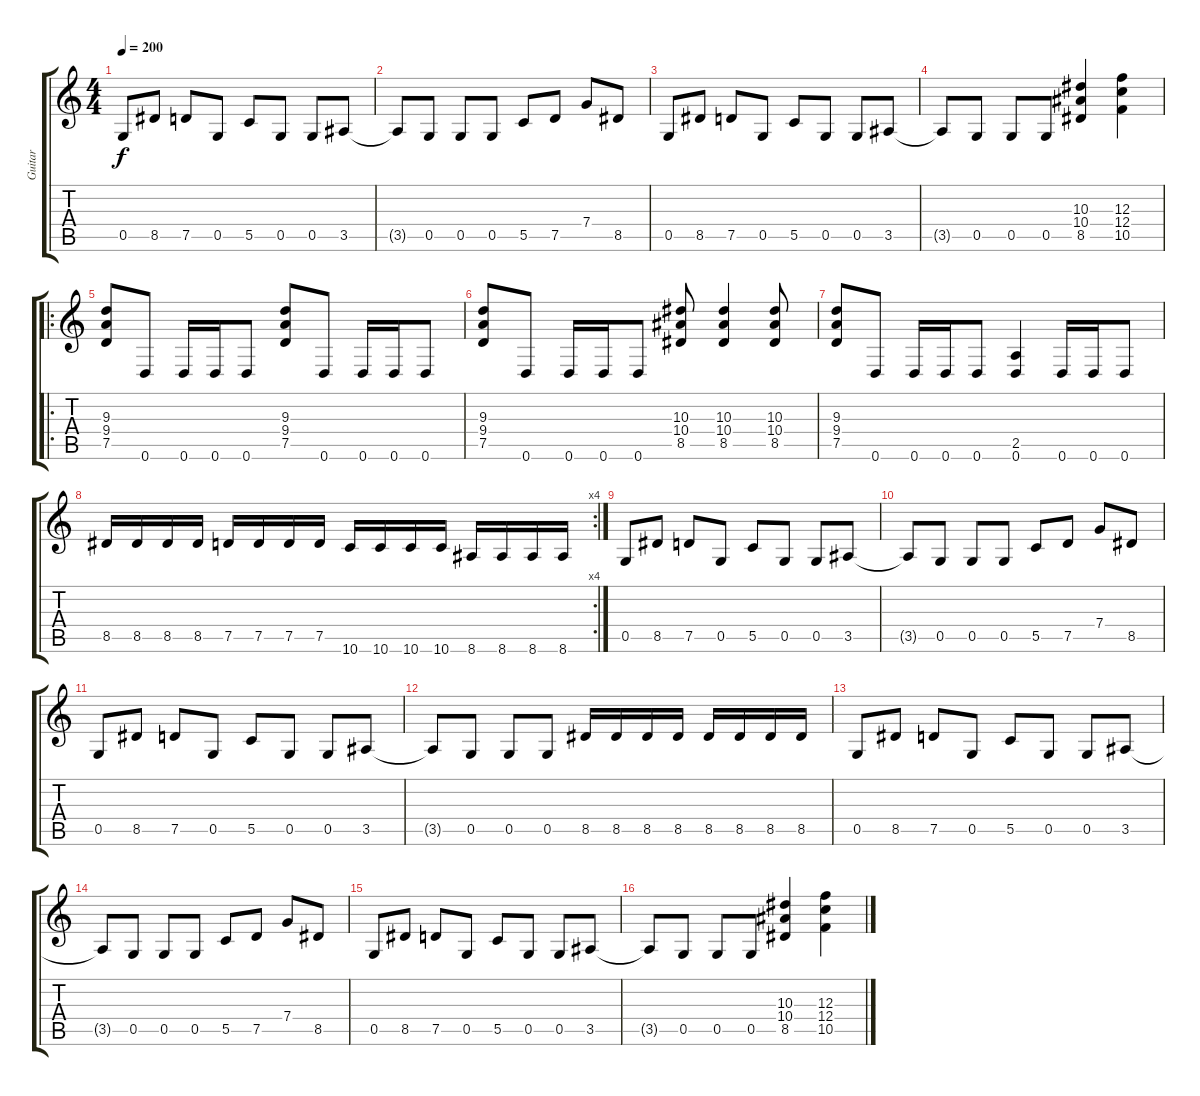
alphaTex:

\track ("Guitar" "Guitar") {instrument distortionguitar}
\staff {score tabs}
\tuning (D4 A3 F3 C3 G2 D2) {hide}
\ts (4 4)
\tempo 200
\clef g2
\ks c
0.5.8{dy f} 8.5.8 7.5.8 0.5.8 5.5.8 0.5.8 0.5.8 3.5.8 |
3.5{t}.8 0.5.8 0.5.8 0.5.8 5.5.8 7.5.8 7.4.8 8.5.8 |
0.5.8 8.5.8 7.5.8 0.5.8 5.5.8 0.5.8 0.5.8 3.5.8 |
3.5{t}.8 0.5.8 0.5.8 0.5.8 (10.3 10.4 8.5).4 (12.3 12.4 10.5).4 |
\ro
(9.3 9.4 7.5).8 0.6.8 0.6.16 0.6.16 0.6.8 (9.3 9.4 7.5).8 0.6.8 0.6.16 0.6.16 0.6.8 |
(9.3 9.4 7.5).8 0.6.8 0.6.16 0.6.16 0.6.8 (10.3 10.4 8.5).8 (10.3 10.4 8.5).4 (10.3 10.4 8.5).8 |
(9.3 9.4 7.5).8 0.6.8 0.6.16 0.6.16 0.6.8 (2.5 0.6).4 0.6.16 0.6.16 0.6.8 |
\rc 4
8.5.16 8.5.16 8.5.16 8.5.16 7.5.16 7.5.16 7.5.16 7.5.16 10.6.16 10.6.16 10.6.16 10.6.16 8.6.16 8.6.16 8.6.16 8.6.16 |
0.5.8 8.5.8 7.5.8 0.5.8 5.5.8 0.5.8 0.5.8 3.5.8 |
3.5{t}.8 0.5.8 0.5.8 0.5.8 5.5.8 7.5.8 7.4.8 8.5.8 |
0.5.8 8.5.8 7.5.8 0.5.8 5.5.8 0.5.8 0.5.8 3.5.8 |
3.5{t}.8 0.5.8 0.5.8 0.5.8 8.5.16 8.5.16 8.5.16 8.5.16 8.5.16 8.5.16 8.5.16 8.5.16 |
0.5.8 8.5.8 7.5.8 0.5.8 5.5.8 0.5.8 0.5.8 3.5.8 |
3.5{t}.8 0.5.8 0.5.8 0.5.8 5.5.8 7.5.8 7.4.8 8.5.8 |
0.5.8 8.5.8 7.5.8 0.5.8 5.5.8 0.5.8 0.5.8 3.5.8 |
3.5{t}.8 0.5.8 0.5.8 0.5.8 (10.3 10.4 8.5).4 (12.3 12.4 10.5).4
